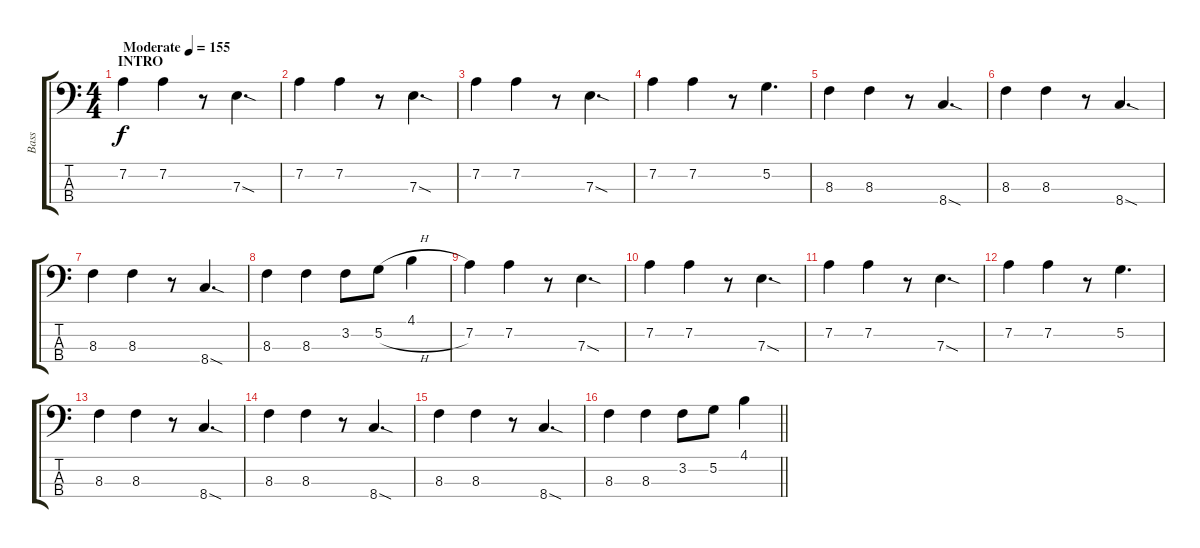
\track ("Bass" "Bass") {instrument electricbassfinger}
\staff {score tabs}
\tuning (G2 D2 A1 E1) {hide}
\ts (4 4)
\section ("" "INTRO")
\tempo (155 "Moderate")
\clef f4
\ks c
7.2.4{dy f instrument electricbassfinger} 7.2.4 r.8 7.3{sod}.4{d} |
7.2.4 7.2.4 r.8 7.3{sod}.4{d} |
7.2.4 7.2.4 r.8 7.3{sod}.4{d} |
7.2.4 7.2.4 r.8 5.2.4{d} |
8.3.4 8.3.4 r.8 8.4{sod}.4{d} |
8.3.4 8.3.4 r.8 8.4{sod}.4{d} |
8.3.4 8.3.4 r.8 8.4{sod}.4{d} |
8.3.4 8.3.4 3.2.8 5.2{h}.8 4.1.4 |
7.2.4 7.2.4 r.8 7.3{sod}.4{d} |
7.2.4 7.2.4 r.8 7.3{sod}.4{d} |
7.2.4 7.2.4 r.8 7.3{sod}.4{d} |
7.2.4 7.2.4 r.8 5.2.4{d} |
8.3.4 8.3.4 r.8 8.4{sod}.4{d} |
8.3.4 8.3.4 r.8 8.4{sod}.4{d} |
8.3.4 8.3.4 r.8 8.4{sod}.4{d} |
\barLineRight lightlight
8.3.4 8.3.4 3.2.8 5.2{h}.8 4.1.4
